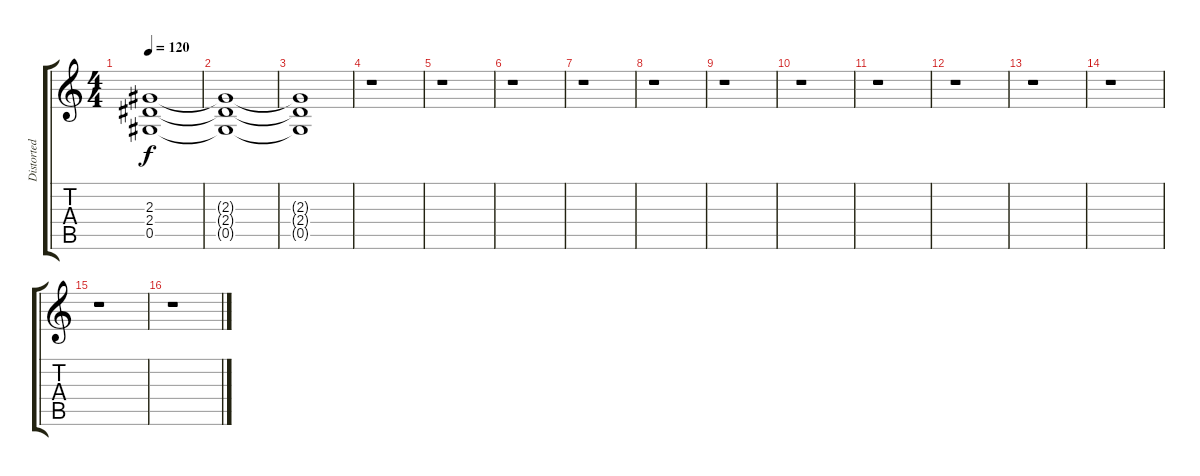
\track ("Distorted Guitar" "Distorted ") {instrument distortionguitar}
\staff {score tabs}
\tuning (Eb4 Bb3 Gb3 Db3 Ab2 Eb2) {hide}
\ts (4 4)
\tempo 120
\clef g2
\ks c
(2.3{t} 2.4{t} 0.5{t}).1{dy f} |
(2.3{t} 2.4{t} 0.5{t}).1 |
(2.3{t} 2.4{t} 0.5{t}).1 |
r.1 |
r.1 |
r.1 |
r.1 |
r.1 |
r.1 |
r.1 |
r.1 |
r.1 |
r.1 |
r.1 |
r.1 |
r.1
